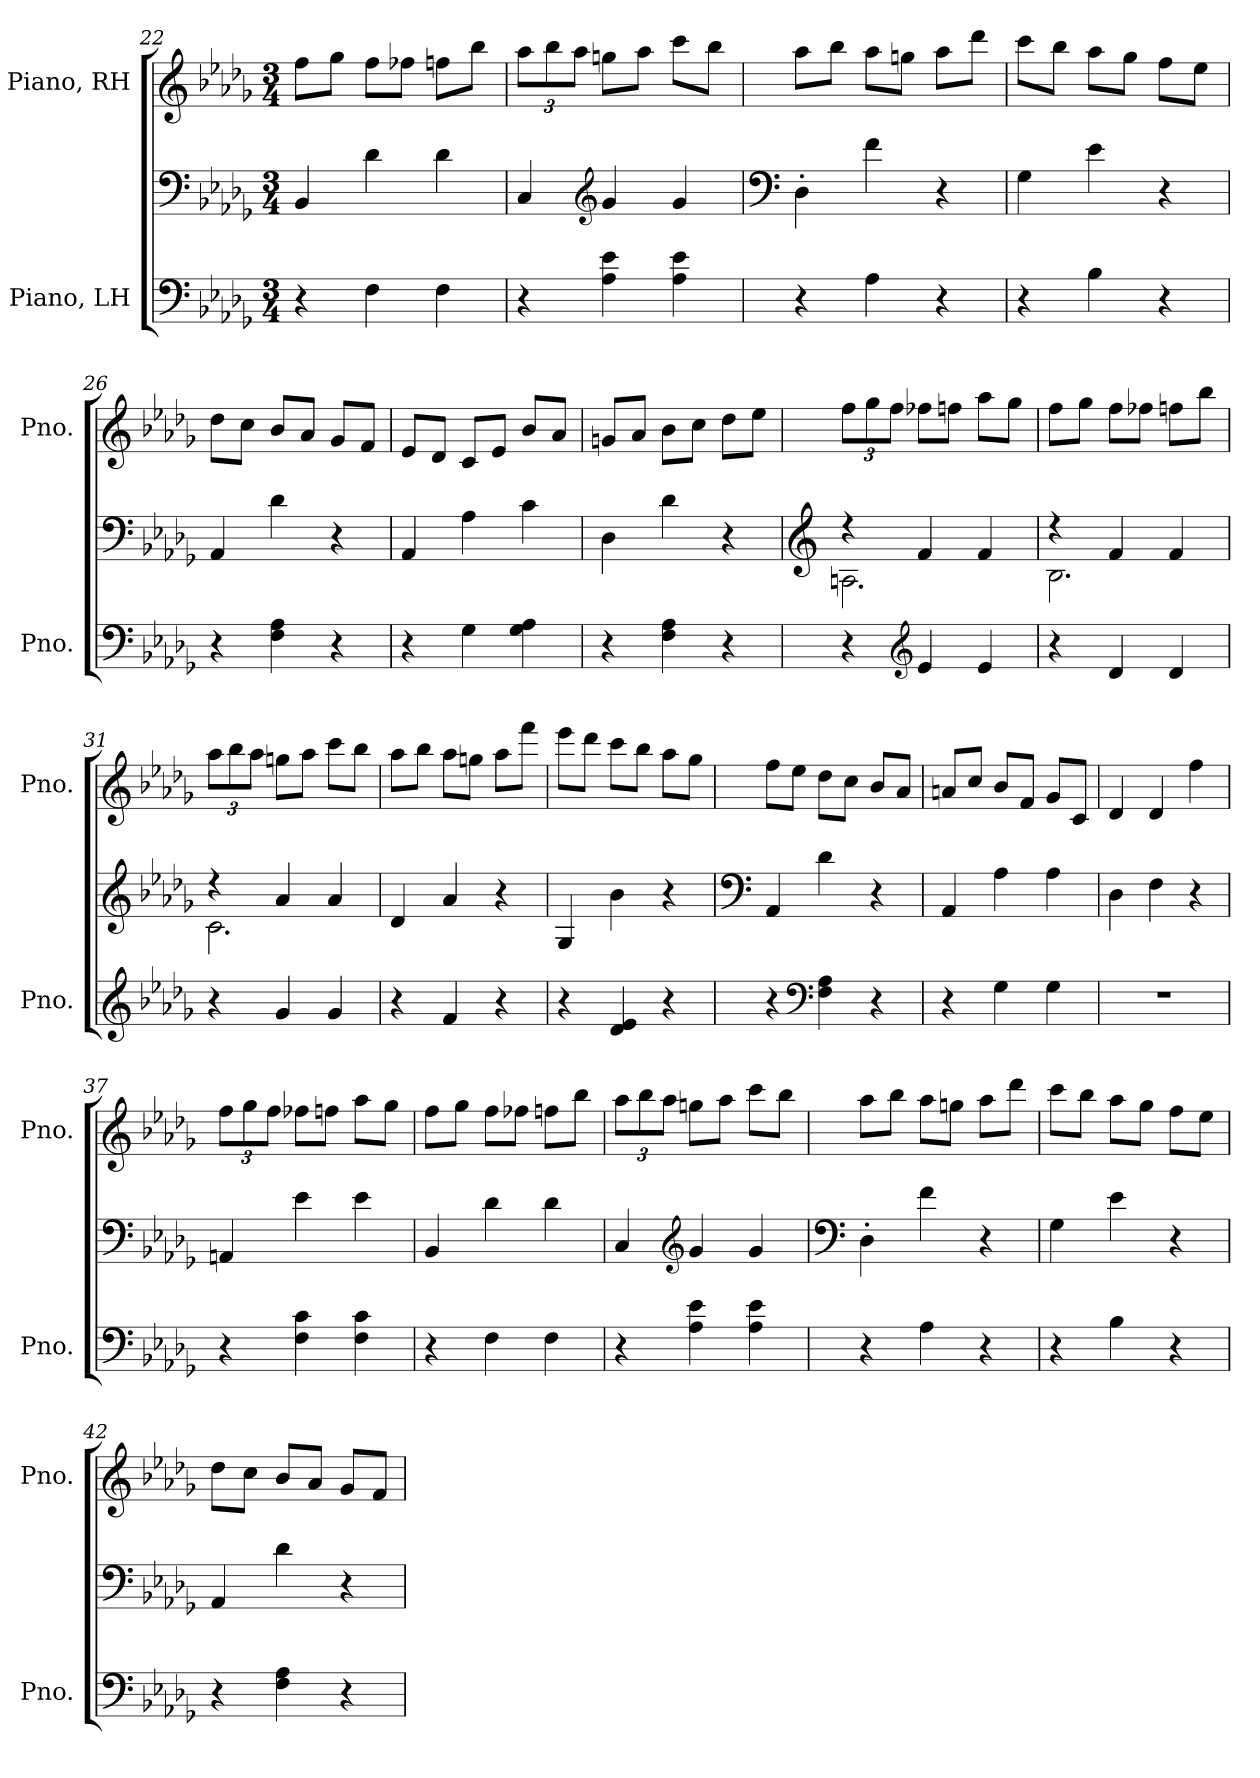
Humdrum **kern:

**kern	**kern	**kern
*part2	*part2	*part1
*staff3	*staff2	*staff1
*I"Piano, LH	*	*I"Piano, RH
*I'Pno.	*	*I'Pno.
*clefF4	*clefF4	*clefG2
*k[b-e-a-d-g-]	*k[b-e-a-d-g-]	*k[b-e-a-d-g-]
*M3/4	*M3/4	*M3/4
=22	=22	=22
4r	4BB-/	8ff\L
.	.	8gg-\J
4F\	4d-\	8ff\L
.	.	8ff-X\J
4F\	4d-\	8ffn\L
.	.	8bb-\J
!!LO:LB:g=z
=23	=23	=23
*	*	*Xbrackettup
4r	4C/	12aa-\L
.	.	12bb-\
.	.	12aa-\J
*	*clefG2	*
4A-\ 4e-\	4g-/	8ggn\L
.	.	8aa-\J
4A-\ 4e-\	4g-/	8ccc\L
.	.	8bb-\J
=24	=24	=24
*	*clefF4	*
4r	4D-'\	8aa-\L
.	.	8bb-\J
4A-\	4f\	8aa-\L
.	.	8ggn\J
4r	4r	8aa-\L
.	.	8ddd-\J
=25	=25	=25
4r	4G-\	8ccc\L
.	.	8bb-\J
4B-\	4e-\	8aa-\L
.	.	8gg-\J
4r	4r	8ff\L
.	.	8ee-\J
=26	=26	=26
4r	4AA-/	8dd-\L
.	.	8cc\J
4F\ 4A-\	4d-\	8b-/L
.	.	8a-/J
4r	4r	8g-/L
.	.	8f/J
!!LO:LB:g=z
=27	=27	=27
4r	4AA-/	8e-/L
.	.	8d-/J
4G-\	4A-\	8c/L
.	.	8e-/J
4G-\ 4A-\	4c\	8b-/L
.	.	8a-/J
=28	=28	=28
4r	4D-\	8gn/L
.	.	8a-/J
4F\ 4A-\	4d-\	8b-\L
.	.	8cc\J
4r	4r	8dd-\L
.	.	8ee-\J
=29	=29	=29
*	*clefG2	*
*	*^	*
4r	4r	2.An\	12ff\L
.	.	.	12gg-\
.	.	.	12ff\J
*clefG2	*	*	*
4e-/	4f/	.	8ff-X\L
.	.	.	8ffn\J
4e-/	4f/	.	8aa-\L
.	.	.	8gg-\J
=30	=30	=30	=30
4r	4r	2.B-\	8ff\L
.	.	.	8gg-\J
4d-/	4f/	.	8ff\L
.	.	.	8ff-X\J
4d-/	4f/	.	8ffn\L
.	.	.	8bb-\J
!!LO:LB:g=z
=31	=31	=31	=31
4r	4r	2.c\	12aa-\L
.	.	.	12bb-\
.	.	.	12aa-\J
4g-/	4a-/	.	8ggn\L
.	.	.	8aa-\J
4g-/	4a-/	.	8ccc\L
.	.	.	8bb-\J
*	*v	*v	*
=32	=32	=32
4r	4d-/	8aa-\L
.	.	8bb-\J
4f/	4a-/	8aa-\L
.	.	8ggn\J
4r	4r	8aa-\L
.	.	8fff\J
=33	=33	=33
4r	4G-/	8eee-\L
.	.	8ddd-\J
4d-/ 4e-/	4b-\	8ccc\L
.	.	8bb-\J
4r	4r	8aa-\L
.	.	8gg-\J
=34	=34	=34
*	*clefF4	*
4r	4AA-/	8ff\L
.	.	8ee-\J
*clefF4	*	*
4F\ 4A-\	4d-\	8dd-\L
.	.	8cc\J
4r	4r	8b-/L
.	.	8a-/J
!!LO:PB:g=z
=35	=35	=35
4r	4AA-/	8an/L
.	.	8cc/J
4G-\	4A-\	8b-/L
.	.	8f/J
4G-\	4A-\	8g-/L
.	.	8c/J
=36	=36	=36
2.r	4D-\	4d-/
.	4F\	4d-/
.	4r	4ff\
=37	=37	=37
4r	4AAn/	12ff\L
.	.	12gg-\
.	.	12ff\J
4F\ 4c\	4e-\	8ff-X\L
.	.	8ffn\J
4F\ 4c\	4e-\	8aa-\L
.	.	8gg-\J
=38	=38	=38
4r	4BB-/	8ff\L
.	.	8gg-\J
4F\	4d-\	8ff\L
.	.	8ff-X\J
4F\	4d-\	8ffn\L
.	.	8bb-\J
=39	=39	=39
4r	4C/	12aa-\L
.	.	12bb-\
.	.	12aa-\J
*	*clefG2	*
4A-\ 4e-\	4g-/	8ggn\L
.	.	8aa-\J
4A-\ 4e-\	4g-/	8ccc\L
.	.	8bb-\J
!!LO:LB:g=z
=40	=40	=40
*	*clefF4	*
4r	4D-'\	8aa-\L
.	.	8bb-\J
4A-\	4f\	8aa-\L
.	.	8ggn\J
4r	4r	8aa-\L
.	.	8ddd-\J
=41	=41	=41
4r	4G-\	8ccc\L
.	.	8bb-\J
4B-\	4e-\	8aa-\L
.	.	8gg-\J
4r	4r	8ff\L
.	.	8ee-\J
=42	=42	=42
4r	4AA-/	8dd-\L
.	.	8cc\J
4F\ 4A-\	4d-\	8b-/L
.	.	8a-/J
4r	4r	8g-/L
.	.	8f/J
=	=	=
*-	*-	*-
